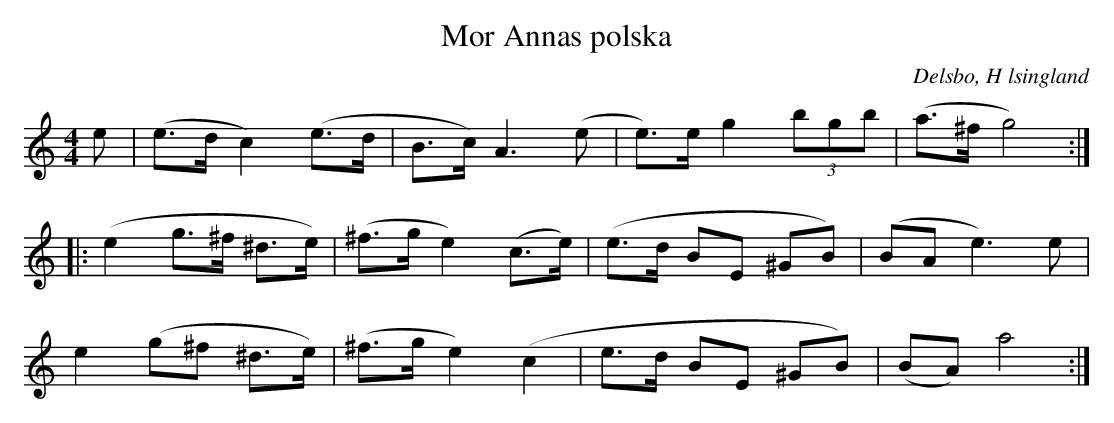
X:1
T: Mor Annas polska
O: Delsbo, H lsingland
M: 4/4
L: 1/8
K: Am
e|(e>d c2) (e>d|B>c) A3(e|e)>e g2 (3bgb|(a>^f g4):|
|:(e2 g>^f ^d>e)|(^f>g e2) (c>e)|(e>d BE ^GB)|(BA e3) e|
e2 (g^f ^d>e)|(^f>g e2) (c2|e>d BE ^GB)|(BA) a4:|
